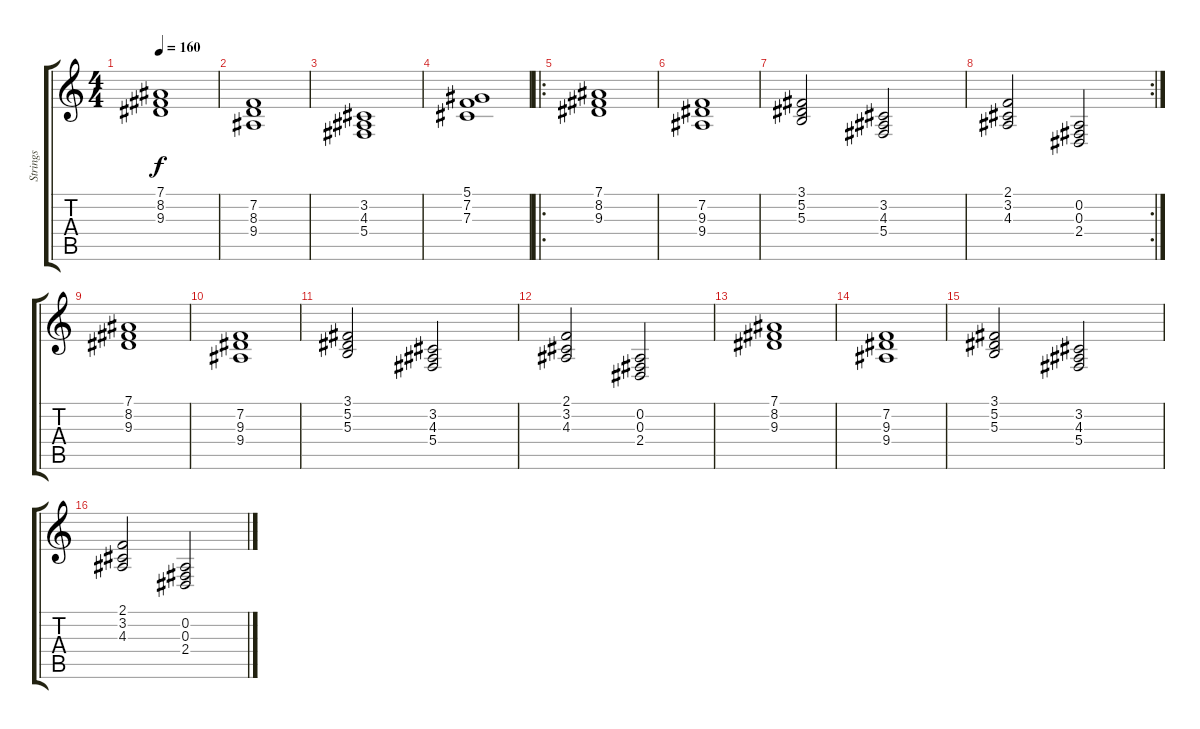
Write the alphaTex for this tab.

\track ("Strings" "Strings") {instrument stringensemble1}
\staff {score tabs}
\tuning (Eb4 Bb3 Gb3 Db3 Ab2 Eb2) {hide}
\ts (4 4)
\tempo 160
\clef g2
\ks c
(7.1 8.2 9.3).1{dy f} |
(7.2 8.3 9.4).1 |
(3.2 4.3 5.4).1 |
(5.1 7.2 7.3).1 |
\ro
(7.1 8.2 9.3).1{volume 7} |
(7.2 9.3 9.4).1 |
(3.1 5.2 5.3).2 (3.2 4.3 5.4).2 |
\rc 2
(2.1 3.2 4.3).2 (0.2 0.3 2.4).2 |
(7.1 8.2 9.3).1{volume 7} |
(7.2 9.3 9.4).1 |
(3.1 5.2 5.3).2 (3.2 4.3 5.4).2 |
(2.1 3.2 4.3).2 (0.2 0.3 2.4).2 |
(7.1 8.2 9.3).1{volume 7} |
(7.2 9.3 9.4).1 |
(3.1 5.2 5.3).2 (3.2 4.3 5.4).2 |
(2.1 3.2 4.3).2 (0.2 0.3 2.4).2
